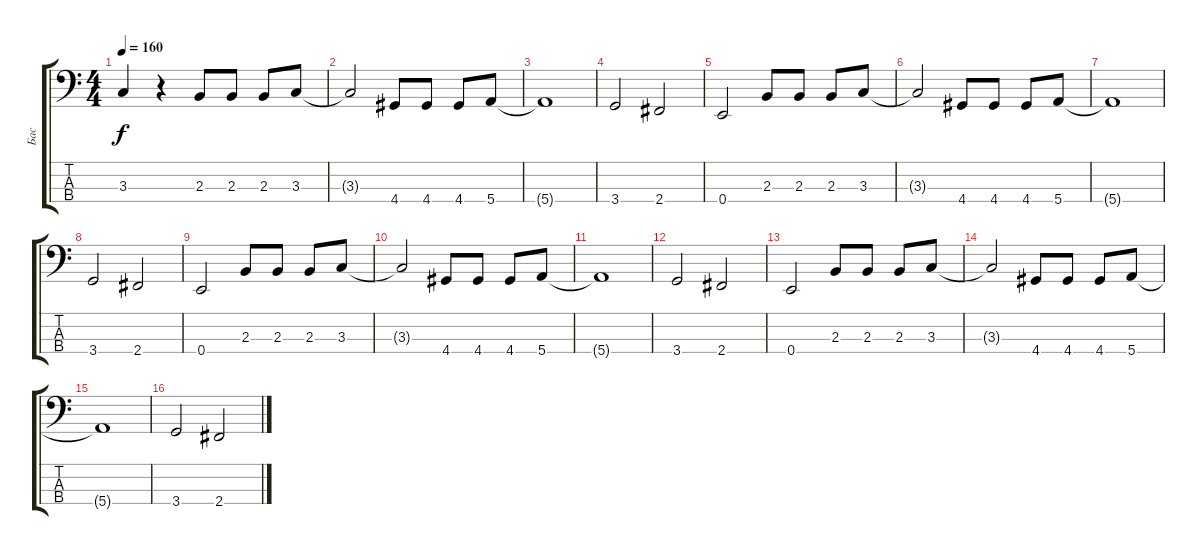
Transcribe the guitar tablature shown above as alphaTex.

\track ("Бас" "Бас") {instrument electricbassfinger}
\staff {score tabs}
\tuning (G2 D2 A1 E1) {hide}
\ts (4 4)
\tempo 160
\clef f4
\ks c
3.3.4{dy f} r.4 2.3.8 2.3.8 2.3.8 3.3.8 |
3.3{t}.2 4.4.8 4.4.8 4.4.8 5.4.8 |
5.4{t}.1 |
3.4.2 2.4.2 |
0.4.2 2.3.8 2.3.8 2.3.8 3.3.8 |
3.3{t}.2 4.4.8 4.4.8 4.4.8 5.4.8 |
5.4{t}.1 |
3.4.2 2.4.2 |
0.4.2 2.3.8 2.3.8 2.3.8 3.3.8 |
3.3{t}.2 4.4.8 4.4.8 4.4.8 5.4.8 |
5.4{t}.1 |
3.4.2 2.4.2 |
0.4.2 2.3.8 2.3.8 2.3.8 3.3.8 |
3.3{t}.2 4.4.8 4.4.8 4.4.8 5.4.8 |
5.4{t}.1 |
3.4.2 2.4.2
